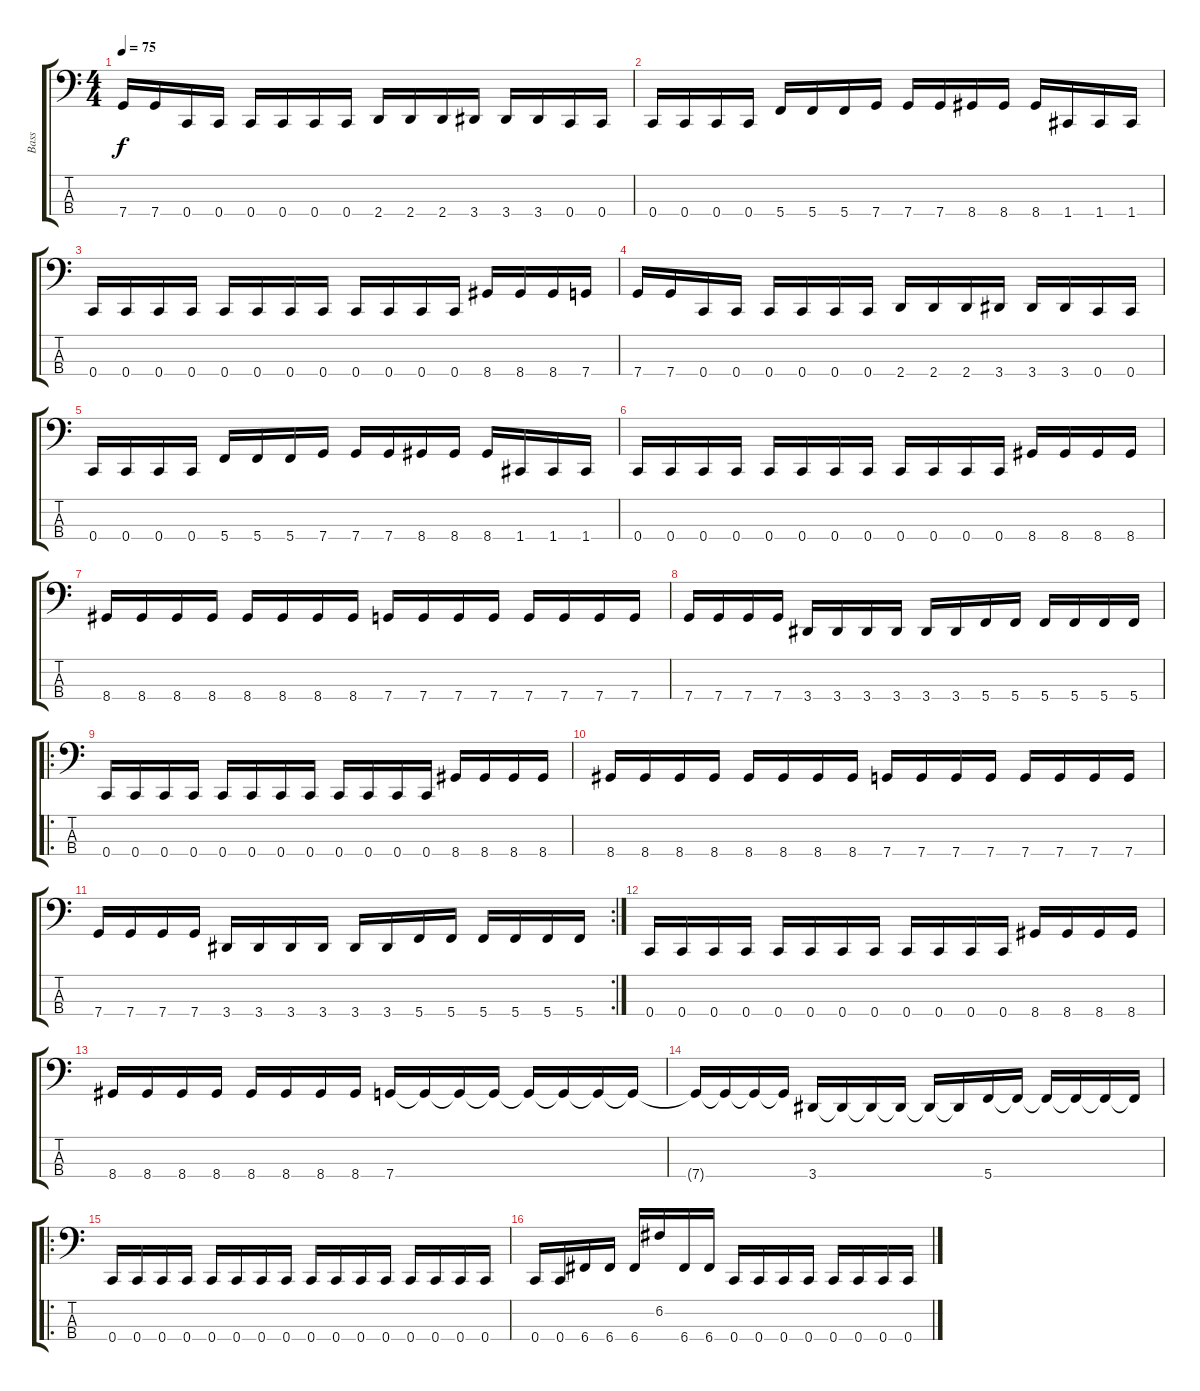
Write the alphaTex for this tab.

\track ("Bass" "Bass") {instrument electricbassfinger}
\staff {score tabs}
\tuning (F2 C2 G1 C1) {hide}
\ts (4 4)
\tempo 75
\clef f4
\ks c
7.4.16{dy f} 7.4.16 0.4.16 0.4.16 0.4.16 0.4.16 0.4.16 0.4.16 2.4.16 2.4.16 2.4.16 3.4.16 3.4.16 3.4.16 0.4.16 0.4.16 |
0.4.16 0.4.16 0.4.16 0.4.16 5.4.16 5.4.16 5.4.16 7.4.16 7.4.16 7.4.16 8.4.16 8.4.16 8.4.16 1.4.16 1.4.16 1.4.16 |
0.4.16 0.4.16 0.4.16 0.4.16 0.4.16 0.4.16 0.4.16 0.4.16 0.4.16 0.4.16 0.4.16 0.4.16 8.4.16 8.4.16 8.4.16 7.4.16 |
7.4.16 7.4.16 0.4.16 0.4.16 0.4.16 0.4.16 0.4.16 0.4.16 2.4.16 2.4.16 2.4.16 3.4.16 3.4.16 3.4.16 0.4.16 0.4.16 |
0.4.16 0.4.16 0.4.16 0.4.16 5.4.16 5.4.16 5.4.16 7.4.16 7.4.16 7.4.16 8.4.16 8.4.16 8.4.16 1.4.16 1.4.16 1.4.16 |
0.4.16 0.4.16 0.4.16 0.4.16 0.4.16 0.4.16 0.4.16 0.4.16 0.4.16 0.4.16 0.4.16 0.4.16 8.4.16 8.4.16 8.4.16 8.4.16 |
8.4.16 8.4.16 8.4.16 8.4.16 8.4.16 8.4.16 8.4.16 8.4.16 7.4.16 7.4.16 7.4.16 7.4.16 7.4.16 7.4.16 7.4.16 7.4.16 |
7.4.16 7.4.16 7.4.16 7.4.16 3.4.16 3.4.16 3.4.16 3.4.16 3.4.16 3.4.16 5.4.16 5.4.16 5.4.16 5.4.16 5.4.16 5.4.16 |
\ro
0.4.16 0.4.16 0.4.16 0.4.16 0.4.16 0.4.16 0.4.16 0.4.16 0.4.16 0.4.16 0.4.16 0.4.16 8.4.16 8.4.16 8.4.16 8.4.16 |
8.4.16 8.4.16 8.4.16 8.4.16 8.4.16 8.4.16 8.4.16 8.4.16 7.4.16 7.4.16 7.4.16 7.4.16 7.4.16 7.4.16 7.4.16 7.4.16 |
\rc 2
7.4.16 7.4.16 7.4.16 7.4.16 3.4.16 3.4.16 3.4.16 3.4.16 3.4.16 3.4.16 5.4.16 5.4.16 5.4.16 5.4.16 5.4.16 5.4.16 |
0.4.16 0.4.16 0.4.16 0.4.16 0.4.16 0.4.16 0.4.16 0.4.16 0.4.16 0.4.16 0.4.16 0.4.16 8.4.16 8.4.16 8.4.16 8.4.16 |
8.4.16 8.4.16 8.4.16 8.4.16 8.4.16 8.4.16 8.4.16 8.4.16 7.4.16 7.4{t}.16 7.4{t}.16 7.4{t}.16 7.4{t}.16 7.4{t}.16 7.4{t}.16 7.4{t}.16 |
7.4{t}.16 7.4{t}.16 7.4{t}.16 7.4{t}.16 3.4.16 3.4{t}.16 3.4{t}.16 3.4{t}.16 3.4{t}.16 3.4{t}.16 5.4.16 5.4{t}.16 5.4{t}.16 5.4{t}.16 5.4{t}.16 5.4{t}.16 |
\ro
0.4.16 0.4.16 0.4.16 0.4.16 0.4.16 0.4.16 0.4.16 0.4.16 0.4.16 0.4.16 0.4.16 0.4.16 0.4.16 0.4.16 0.4.16 0.4.16 |
0.4.16 0.4.16 6.4.16 6.4.16 6.4.16 6.2.16 6.4.16 6.4.16 0.4.16 0.4.16 0.4.16 0.4.16 0.4.16 0.4.16 0.4.16 0.4.16
